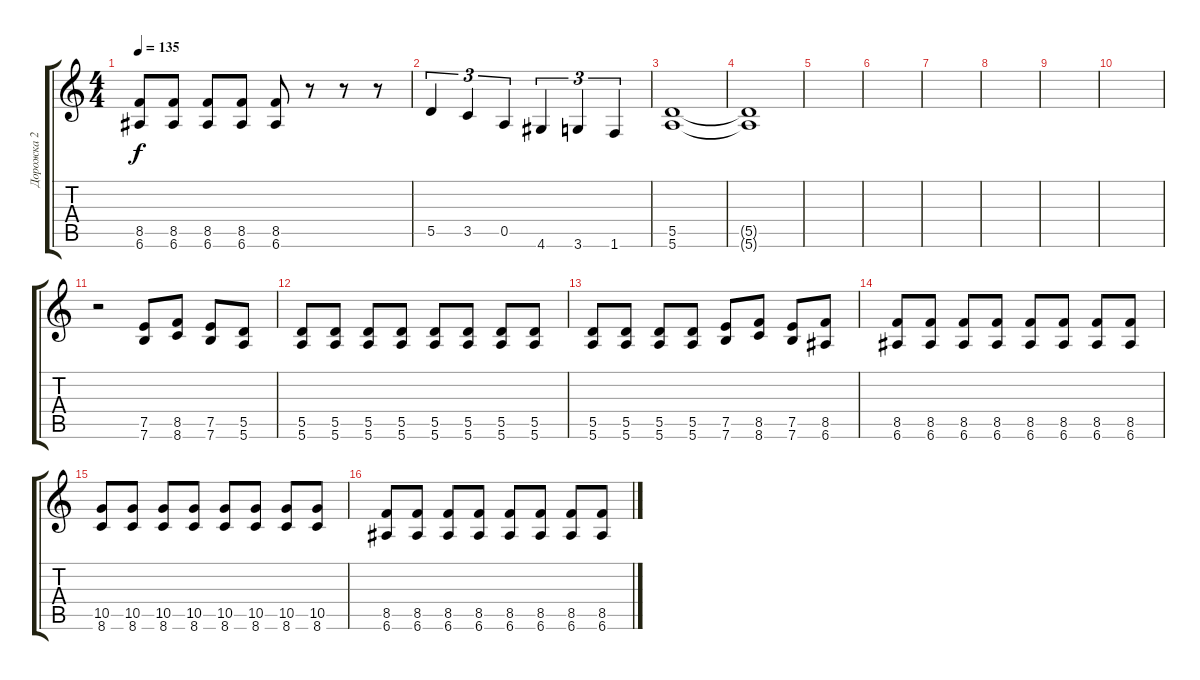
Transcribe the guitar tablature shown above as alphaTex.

\track ("Дорожка 2" "Дорожка 2") {instrument distortionguitar}
\staff {score tabs}
\tuning (E4 B3 G3 D3 A2 E2) {hide}
\ts (4 4)
\tempo 135
\clef g2
\ks c
(8.5 6.6).8{dy f} (8.5 6.6).8 (8.5 6.6).8 (8.5 6.6).8 (8.5 6.6).8 r.8 r.8 r.8 |
5.5.4{tu (3 2)} 3.5.4{tu (3 2)} 0.5.4{tu (3 2)} 4.6.4{tu (3 2)} 3.6.4{tu (3 2)} 1.6.4{tu (3 2)} |
(5.5 5.6).1 |
(5.5{t} 5.6{t}).1 |
|
|
|
|
|
|
r.2{instrument distortionguitar} (7.5 7.6).8 (8.5 8.6).8 (7.5 7.6).8 (5.5 5.6).8 |
(5.5 5.6).8 (5.5 5.6).8 (5.5 5.6).8 (5.5 5.6).8 (5.5 5.6).8 (5.5 5.6).8 (5.5 5.6).8 (5.5 5.6).8 |
(5.5 5.6).8 (5.5 5.6).8 (5.5 5.6).8 (5.5 5.6).8 (7.5 7.6).8 (8.5 8.6).8 (7.5 7.6).8 (8.5 6.6).8 |
(8.5 6.6).8 (8.5 6.6).8 (8.5 6.6).8 (8.5 6.6).8 (8.5 6.6).8 (8.5 6.6).8 (8.5 6.6).8 (8.5 6.6).8 |
(10.5 8.6).8 (10.5 8.6).8 (10.5 8.6).8 (10.5 8.6).8 (10.5 8.6).8 (10.5 8.6).8 (10.5 8.6).8 (10.5 8.6).8 |
(8.5 6.6).8 (8.5 6.6).8 (8.5 6.6).8 (8.5 6.6).8 (8.5 6.6).8 (8.5 6.6).8 (8.5 6.6).8 (8.5 6.6).8
